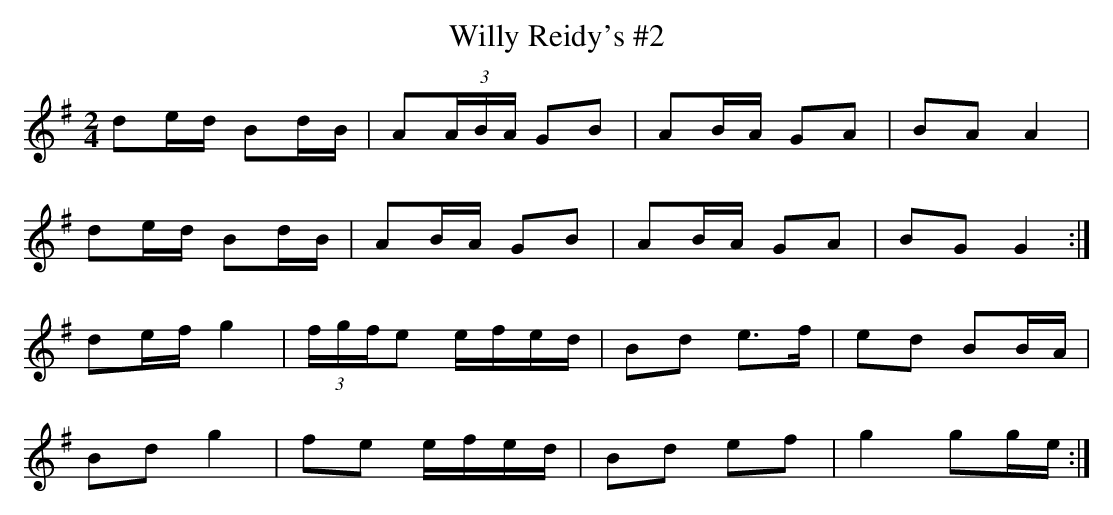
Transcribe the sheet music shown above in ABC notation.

X:1
T: Willy Reidy's #2
L: 1/8
M: 2/4
K: G
de/d/ Bd/B/|A(3A/B/A/ GB|AB/A/ GA|BA A2|
de/d/ Bd/B/|AB/A/ GB|AB/A/ GA|BG G2 :|
de/f/ g2|(3f/g/f/e e/f/e/d/|Bd e>f|ed BB/A/|
Bd g2|fe e/f/e/d/|Bd ef|g2 gg/e/ :|
